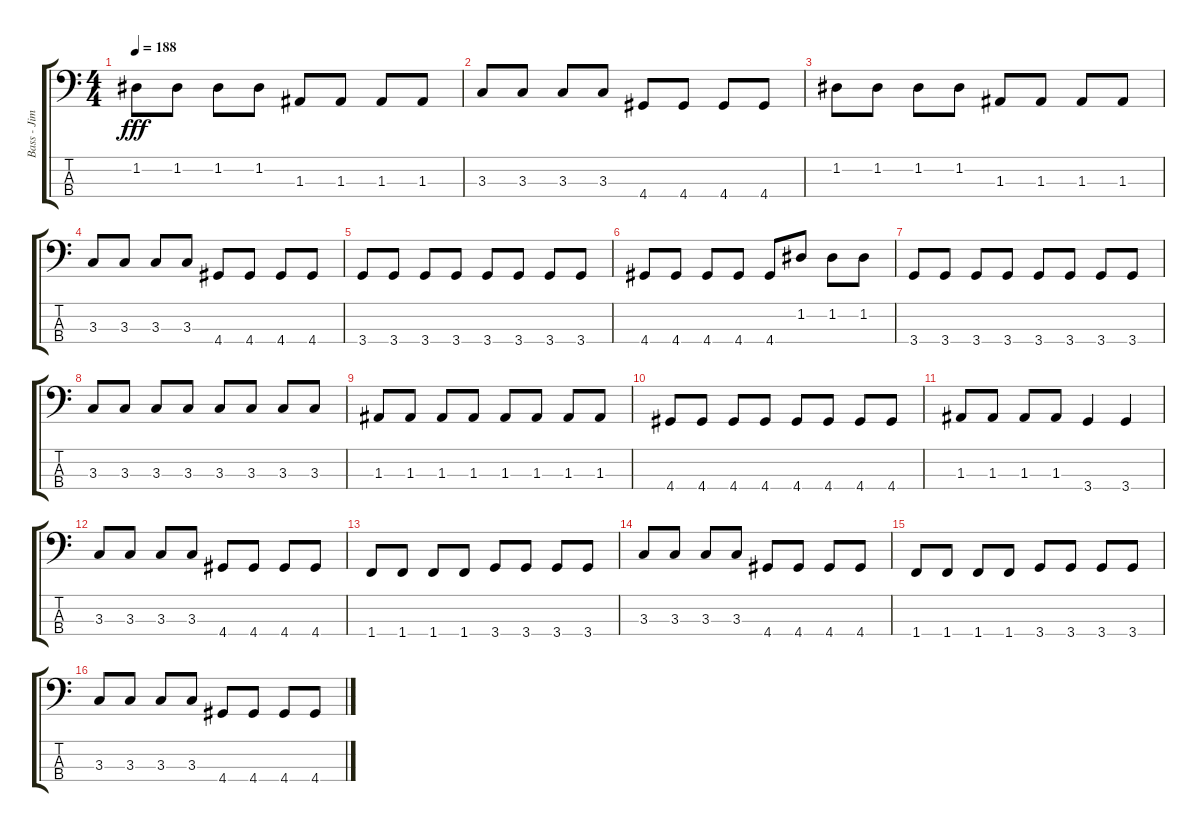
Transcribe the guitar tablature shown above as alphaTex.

\track ("Bass - Jim" "Bass - Jim") {instrument electricbassfinger}
\staff {score tabs}
\tuning (G2 D2 A1 E1) {hide}
\ts (4 4)
\tempo 188
\clef f4
\ks c
1.2.8{dy fff} 1.2.8 1.2.8 1.2.8 1.3.8 1.3.8 1.3.8 1.3.8 |
3.3.8 3.3.8 3.3.8 3.3.8 4.4.8 4.4.8 4.4.8 4.4.8 |
1.2.8 1.2.8 1.2.8 1.2.8 1.3.8 1.3.8 1.3.8 1.3.8 |
3.3.8 3.3.8 3.3.8 3.3.8 4.4.8 4.4.8 4.4.8 4.4.8 |
3.4.8 3.4.8 3.4.8 3.4.8 3.4.8 3.4.8 3.4.8 3.4.8 |
4.4.8 4.4.8 4.4.8 4.4.8 4.4.8 1.2.8 1.2.8 1.2.8 |
3.4.8 3.4.8 3.4.8 3.4.8 3.4.8 3.4.8 3.4.8 3.4.8 |
3.3.8 3.3.8 3.3.8 3.3.8 3.3.8 3.3.8 3.3.8 3.3.8 |
1.3.8 1.3.8 1.3.8 1.3.8 1.3.8 1.3.8 1.3.8 1.3.8 |
4.4.8 4.4.8 4.4.8 4.4.8 4.4.8 4.4.8 4.4.8 4.4.8 |
1.3.8 1.3.8 1.3.8 1.3.8 3.4.4 3.4.4 |
3.3.8 3.3.8 3.3.8 3.3.8 4.4.8 4.4.8 4.4.8 4.4.8 |
1.4.8 1.4.8 1.4.8 1.4.8 3.4.8 3.4.8 3.4.8 3.4.8 |
3.3.8 3.3.8 3.3.8 3.3.8 4.4.8 4.4.8 4.4.8 4.4.8 |
1.4.8 1.4.8 1.4.8 1.4.8 3.4.8 3.4.8 3.4.8 3.4.8 |
3.3.8 3.3.8 3.3.8 3.3.8 4.4.8 4.4.8 4.4.8 4.4.8
